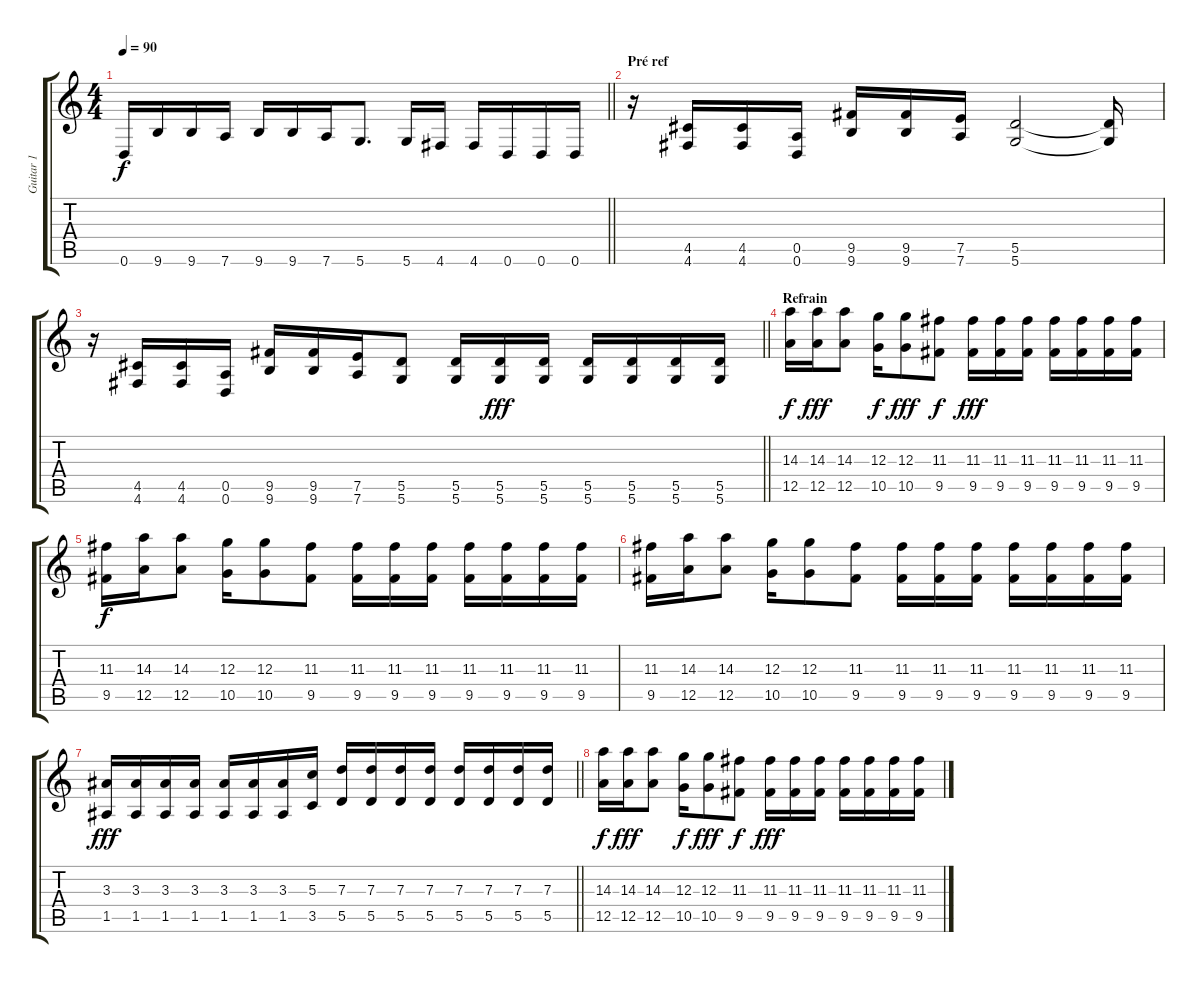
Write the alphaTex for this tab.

\track ("Guitar 1" "Guitar 1") {instrument distortionguitar}
\staff {score tabs}
\tuning (E4 B3 G3 D3 A2 D2) {hide}
\ts (4 4)
\tempo 90
\clef g2
\barLineRight lightlight
\ks c
0.6{t}.16{dy f} 9.6.16 9.6.16 7.6.16 9.6.16 9.6.16 7.6.16 5.6.8{d} 5.6.16 4.6.16 4.6.16 0.6.16 0.6.16 0.6.16 |
\section ("" "Pré ref")
r.16 (4.5 4.6).16 (4.5 4.6).16 (0.5 0.6).16 (9.5 9.6).16 (9.5 9.6).16 (7.5 7.6).16 (5.5 5.6).2 (5.5{t} 5.6{t}).16 |
\barLineRight lightlight
r.16 (4.5 4.6).16 (4.5 4.6).16 (0.5 0.6).16 (9.5 9.6).16 (9.5 9.6).16 (7.5 7.6).16 (5.5 5.6).8 (5.5 5.6).16 (5.5 5.6).16{dy fff} (5.5 5.6).16 (5.5 5.6).16 (5.5 5.6).16 (5.5 5.6).16 (5.5 5.6).16 |
\section ("" "Refrain")
(14.3 12.5).16{dy f} (14.3 12.5).16{dy fff} (14.3 12.5).8 (12.3 10.5).16{dy f} (12.3 10.5).8{dy fff} (11.3 9.5).8{dy f} (11.3 9.5).16{dy fff} (11.3 9.5).16 (11.3 9.5).16 (11.3 9.5).16 (11.3 9.5).16 (11.3 9.5).16 (11.3 9.5).16 |
(11.3 9.5).16{dy f} (14.3 12.5).16 (14.3 12.5).8 (12.3 10.5).16 (12.3 10.5).8 (11.3 9.5).8 (11.3 9.5).16 (11.3 9.5).16 (11.3 9.5).16 (11.3 9.5).16 (11.3 9.5).16 (11.3 9.5).16 (11.3 9.5).16 |
(11.3 9.5).16 (14.3 12.5).16 (14.3 12.5).8 (12.3 10.5).16 (12.3 10.5).8 (11.3 9.5).8 (11.3 9.5).16 (11.3 9.5).16 (11.3 9.5).16 (11.3 9.5).16 (11.3 9.5).16 (11.3 9.5).16 (11.3 9.5).16 |
\barLineRight lightlight
(3.3 1.5).16{dy fff} (3.3 1.5).16 (3.3 1.5).16 (3.3 1.5).16 (3.3 1.5).16 (3.3 1.5).16 (3.3 1.5).16 (5.3 3.5).16 (7.3 5.5).16 (7.3 5.5).16 (7.3 5.5).16 (7.3 5.5).16 (7.3 5.5).16 (7.3 5.5).16 (7.3 5.5).16 (7.3 5.5).16 |
(14.3 12.5).16{dy f} (14.3 12.5).16{dy fff} (14.3 12.5).8 (12.3 10.5).16{dy f} (12.3 10.5).8{dy fff} (11.3 9.5).8{dy f} (11.3 9.5).16{dy fff} (11.3 9.5).16 (11.3 9.5).16 (11.3 9.5).16 (11.3 9.5).16 (11.3 9.5).16 (11.3 9.5).16
